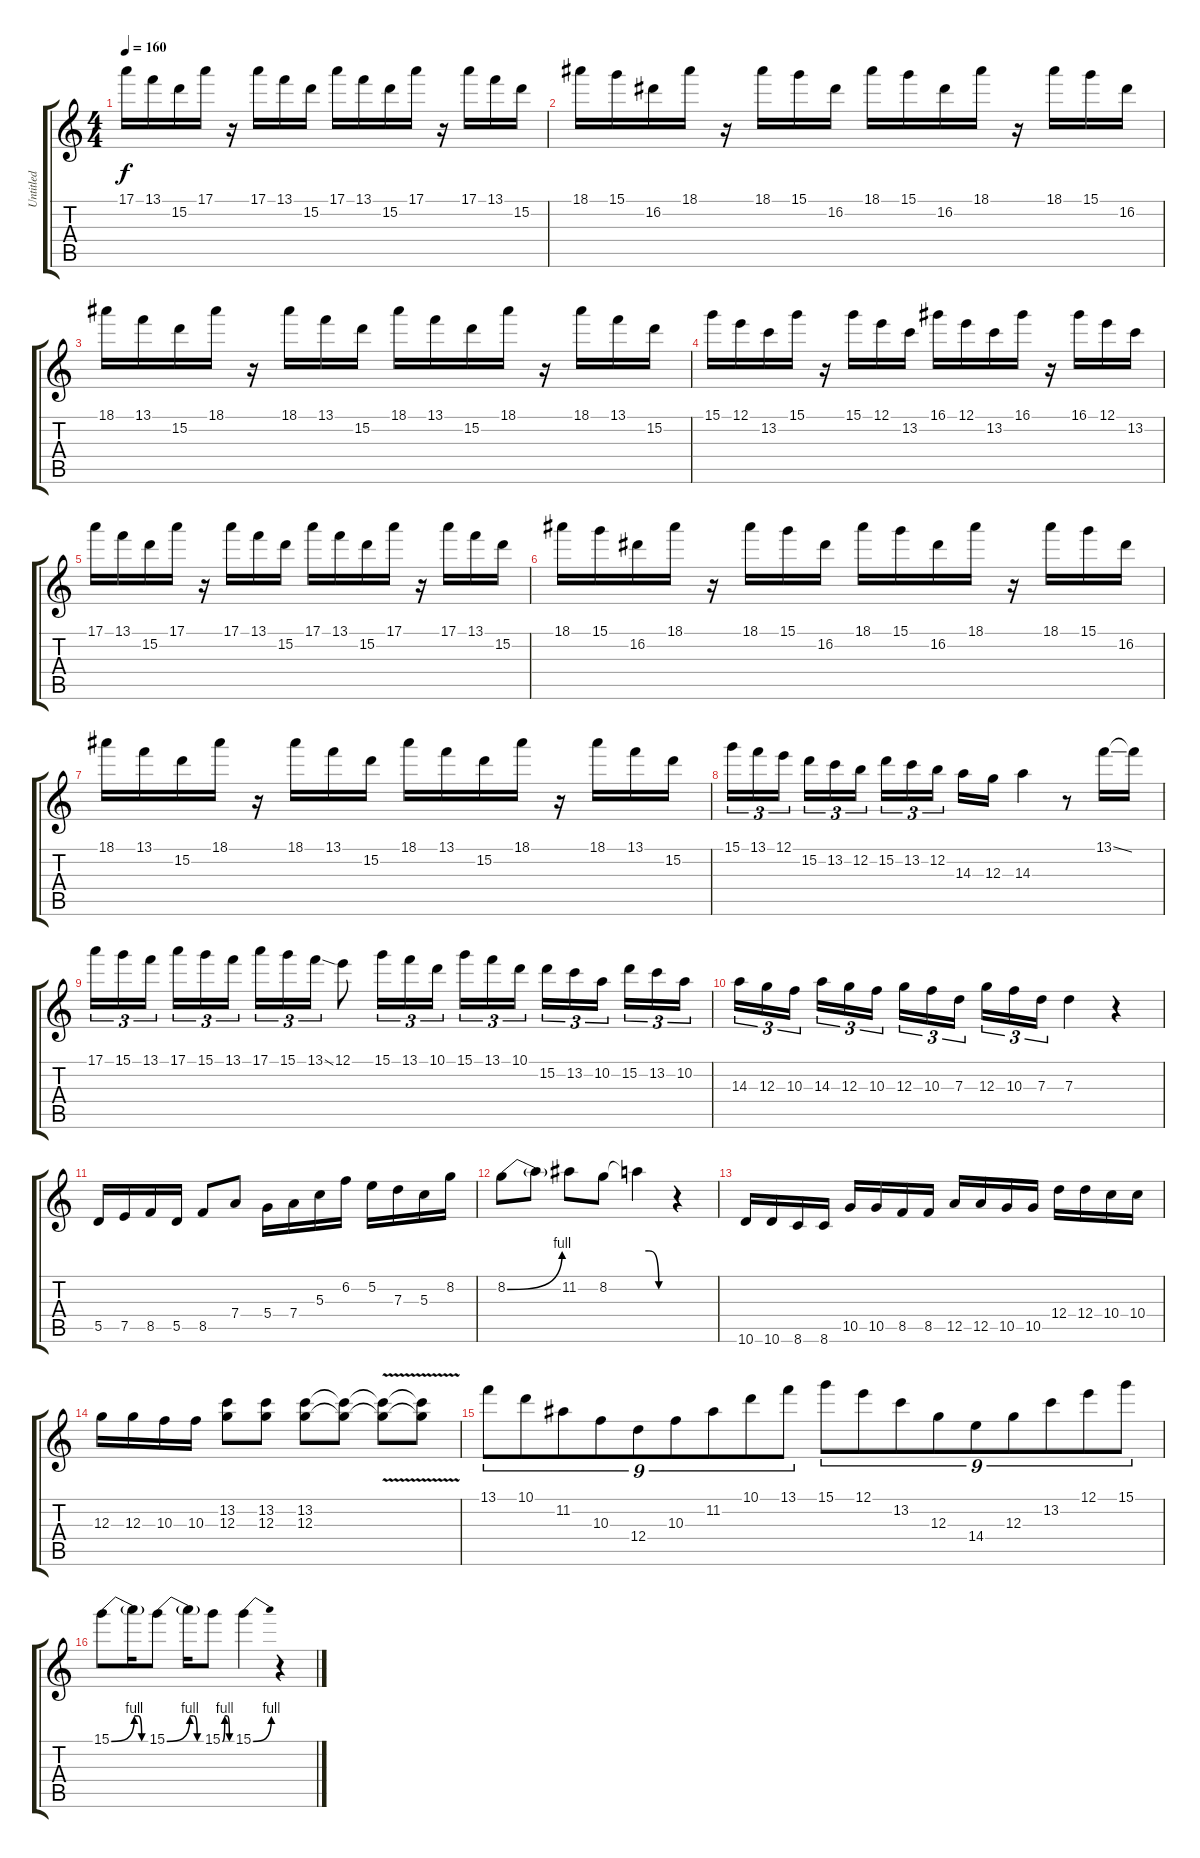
\track ("Untitled" "Untitled") {instrument distortionguitar}
\staff {score tabs}
\tuning (E4 B3 G3 D3 A2 E2) {hide}
\ts (4 4)
\tempo 160
\clef g2
\ks c
17.1.16{dy f} 13.1.16 15.2.16 17.1.16 r.16 17.1.16 13.1.16 15.2.16 17.1.16 13.1.16 15.2.16 17.1.16 r.16 17.1.16 13.1.16 15.2.16 |
18.1.16 15.1.16 16.2.16 18.1.16 r.16 18.1.16 15.1.16 16.2.16 18.1.16 15.1.16 16.2.16 18.1.16 r.16 18.1.16 15.1.16 16.2.16 |
18.1.16 13.1.16 15.2.16 18.1.16 r.16 18.1.16 13.1.16 15.2.16 18.1.16 13.1.16 15.2.16 18.1.16 r.16 18.1.16 13.1.16 15.2.16 |
15.1.16 12.1.16 13.2.16 15.1.16 r.16 15.1.16 12.1.16 13.2.16 16.1.16 12.1.16 13.2.16 16.1.16 r.16 16.1.16 12.1.16 13.2.16 |
17.1.16 13.1.16 15.2.16 17.1.16 r.16 17.1.16 13.1.16 15.2.16 17.1.16 13.1.16 15.2.16 17.1.16 r.16 17.1.16 13.1.16 15.2.16 |
18.1.16 15.1.16 16.2.16 18.1.16 r.16 18.1.16 15.1.16 16.2.16 18.1.16 15.1.16 16.2.16 18.1.16 r.16 18.1.16 15.1.16 16.2.16 |
18.1.16 13.1.16 15.2.16 18.1.16 r.16 18.1.16 13.1.16 15.2.16 18.1.16 13.1.16 15.2.16 18.1.16 r.16 18.1.16 13.1.16 15.2.16 |
15.1.16{tu (3 2)} 13.1.16{tu (3 2)} 12.1.16{tu (3 2)} 15.2.16{tu (3 2)} 13.2.16{tu (3 2)} 12.2.16{tu (3 2)} 15.2.16{tu (3 2)} 13.2.16{tu (3 2)} 12.2.16{tu (3 2)} 14.3.16 12.3.16 14.3.4 r.8 13.1{ss}.16 13.1{t}.16 |
17.1.16{tu (3 2)} 15.1.16{tu (3 2)} 13.1.16{tu (3 2)} 17.1.16{tu (3 2)} 15.1.16{tu (3 2)} 13.1.16{tu (3 2)} 17.1.16{tu (3 2)} 15.1.16{tu (3 2)} 13.1{ss}.16{tu (3 2)} 12.1.8 15.1.16{tu (3 2)} 13.1.16{tu (3 2)} 10.1.16{tu (3 2)} 15.1.16{tu (3 2)} 13.1.16{tu (3 2)} 10.1.16{tu (3 2)} 15.2.16{tu (3 2)} 13.2.16{tu (3 2)} 10.2.16{tu (3 2)} 15.2.16{tu (3 2)} 13.2.16{tu (3 2)} 10.2.16{tu (3 2)} |
14.3.16{tu (3 2)} 12.3.16{tu (3 2)} 10.3.16{tu (3 2)} 14.3.16{tu (3 2)} 12.3.16{tu (3 2)} 10.3.16{tu (3 2)} 12.3.16{tu (3 2)} 10.3.16{tu (3 2)} 7.3.16{tu (3 2)} 12.3.16{tu (3 2)} 10.3.16{tu (3 2)} 7.3.16{tu (3 2)} 7.3.4 r.4 |
5.5.16 7.5.16 8.5.16 5.5.16 8.5.8 7.4.8 5.4.16 7.4.16 5.3.16 6.2.16 5.2.16 7.3.16 5.3.16 8.2.16 |
8.2{be (bend 0 0 60 4)}.8 8.2{t}.8 11.2.8 8.2.8 8.2{be (custom 0 4 20 4 40 0 60 0) t}.4 r.4 |
10.6.16 10.6.16 8.6.16 8.6.16 10.5.16 10.5.16 8.5.16 8.5.16 12.5.16 12.5.16 10.5.16 10.5.16 12.4.16 12.4.16 10.4.16 10.4.16 |
12.3.16 12.3.16 10.3.16 10.3.16 (13.2 12.3).8 (13.2 12.3).8 (13.2 12.3).8 (13.2{t} 12.3{t}).8 (13.2{v t} 12.3{v t}).8 (13.2{t} 12.3{t}).8 |
13.1.8{tu (9 8)} 10.1.8{tu (9 8)} 11.2.8{tu (9 8)} 10.3.8{tu (9 8)} 12.4.8{tu (9 8)} 10.3.8{tu (9 8)} 11.2.8{tu (9 8)} 10.1.8{tu (9 8)} 13.1.8{tu (9 8)} 15.1.8{tu (9 8)} 12.1.8{tu (9 8)} 13.2.8{tu (9 8)} 12.3.8{tu (9 8)} 14.4.8{tu (9 8)} 12.3.8{tu (9 8)} 13.2.8{tu (9 8)} 12.1.8{tu (9 8)} 15.1.8{tu (9 8)} |
15.1{be (bend 0 0 60 4)}.8 15.1{be (custom 0 4 20 4 40 0 60 0) t}.16 15.1{be (bend 0 0 60 4)}.8 15.1{be (custom 0 4 20 4 40 0 60 0) t}.16 15.1{be (custom 0 0 15 4 30 4 45 0 60 0)}.8 15.1{be (bend 0 0 60 4)}.4 r.4
